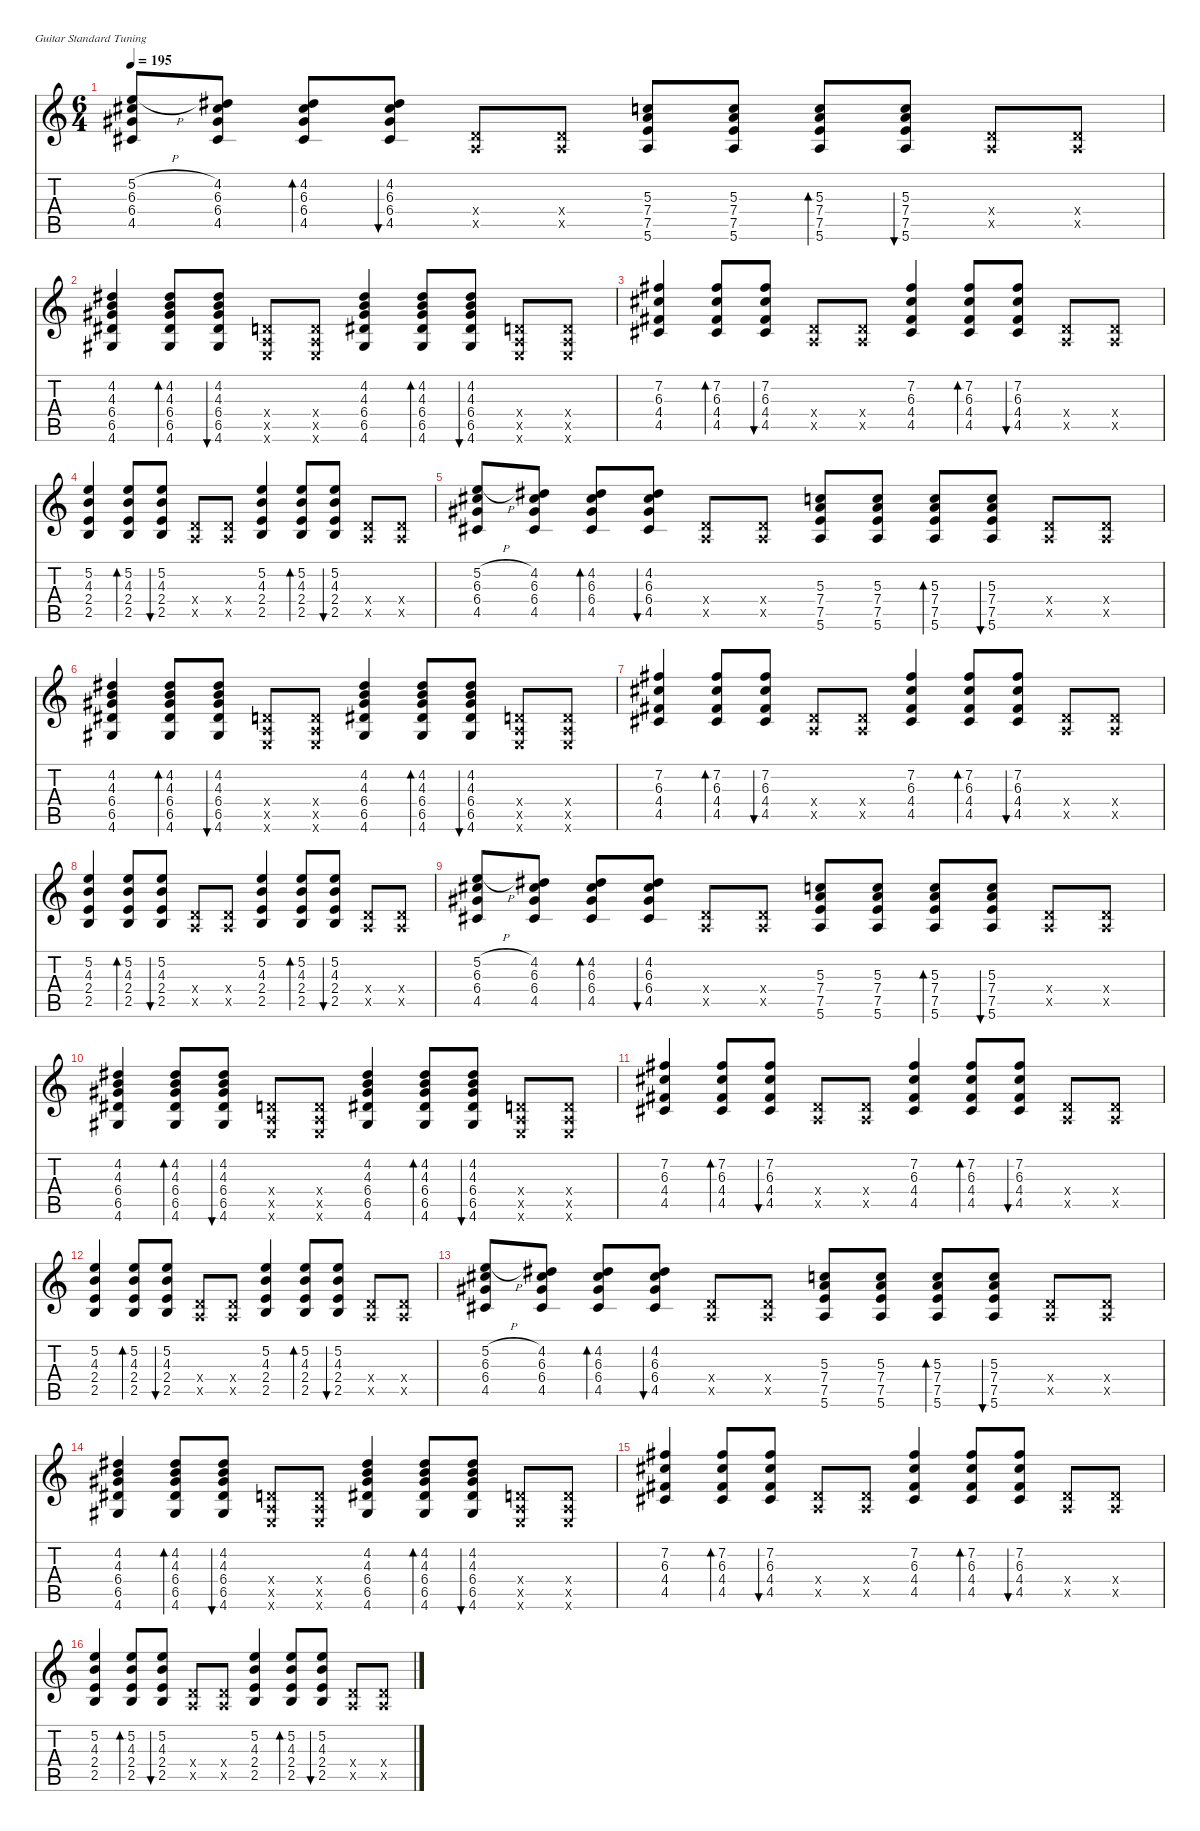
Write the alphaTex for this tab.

\defaultSystemsLayout 4
\hideDynamics
\bracketExtendMode nobrackets
\singleTrackTrackNamePolicy hidden
\multiTrackTrackNamePolicy hidden
\firstSystemTrackNameMode fullname
\firstSystemTrackNameOrientation horizontal
\otherSystemsTrackNameOrientation horizontal
\track ("Guitar 1" "dist.guit.") {mute instrument distortionguitar}
\staff {score tabs}
\tuning (E4 B3 G3 D3 A2 E2)
\ts (6 4)
\tempo 195
\clef g2
\ks c
(5.2{h} 6.3{acc #} 6.4{acc #} 4.5{acc #}).8{dy f beam Up} (4.2{acc #} 6.3{acc #} 6.4{acc #} 4.5{acc #}).8{beam Up} (4.2{acc #} 6.3{acc #} 6.4{acc #} 4.5{acc #}).8{bd 60 beam Up} (4.2{acc #} 6.3{acc #} 6.4{acc #} 4.5{acc #}).8{bu 60 beam Up} (0.4{x} 0.5{x}).8{beam Up} (0.4{x} 0.5{x}).8{beam Up} (5.3 7.4 7.5 5.6).8{beam Up} (5.3 7.4 7.5 5.6).8{beam Up} (5.3 7.4 7.5 5.6).8{bd 60 beam Up} (5.3 7.4 7.5 5.6).8{bu 60 beam Up} (0.4{x} 0.5{x}).8{beam Up} (0.4{x} 0.5{x}).8{beam Up} |
(4.2{acc #} 4.3 6.4{acc #} 6.5{acc #} 4.6{acc #}).4{beam Up} (4.2{acc #} 4.3 6.4{acc #} 6.5{acc #} 4.6{acc #}).8{bd 60 beam Up} (4.2{acc #} 4.3 6.4{acc #} 6.5{acc #} 4.6{acc #}).8{bu 60 beam Up} (0.4{x} 0.5{x} 0.6{x}).8{beam Up} (0.4{x} 0.5{x} 0.6{x}).8{beam Up} (4.2{acc #} 4.3 6.4{acc #} 6.5{acc #} 4.6{acc #}).4{beam Up} (4.2{acc #} 4.3 6.4{acc #} 6.5{acc #} 4.6{acc #}).8{bd 60 beam Up} (4.2{acc #} 4.3 6.4{acc #} 6.5{acc #} 4.6{acc #}).8{bu 60 beam Up} (0.4{x} 0.5{x} 0.6{x}).8{beam Up} (0.4{x} 0.5{x} 0.6{x}).8{beam Up} |
(7.2{acc #} 6.3{acc #} 4.4{acc #} 4.5{acc #}).4{beam Up} (7.2{acc #} 6.3{acc #} 4.4{acc #} 4.5{acc #}).8{bd 60 beam Up} (7.2{acc #} 6.3{acc #} 4.4{acc #} 4.5{acc #}).8{bu 60 beam Up} (0.4{x} 0.5{x}).8{beam Up} (0.4{x} 0.5{x}).8{beam Up} (7.2{acc #} 6.3{acc #} 4.4{acc #} 4.5{acc #}).4{beam Up} (7.2{acc #} 6.3{acc #} 4.4{acc #} 4.5{acc #}).8{bd 60 beam Up} (7.2{acc #} 6.3{acc #} 4.4{acc #} 4.5{acc #}).8{bu 60 beam Up} (0.4{x} 0.5{x}).8{beam Up} (0.4{x} 0.5{x}).8{beam Up} |
(5.2 4.3 2.4 2.5).4{beam Up} (5.2 4.3 2.4 2.5).8{bd 60 beam Up} (5.2 4.3 2.4 2.5).8{bu 60 beam Up} (0.4{x} 0.5{x}).8{beam Up} (0.4{x} 0.5{x}).8{beam Up} (5.2 4.3 2.4 2.5).4{beam Up} (5.2 4.3 2.4 2.5).8{bd 60 beam Up} (5.2 4.3 2.4 2.5).8{bu 60 beam Up} (0.4{x} 0.5{x}).8{beam Up} (0.4{x} 0.5{x}).8{beam Up} |
(5.2{h} 6.3{acc #} 6.4{acc #} 4.5{acc #}).8{beam Up} (4.2{acc #} 6.3{acc #} 6.4{acc #} 4.5{acc #}).8{beam Up} (4.2{acc #} 6.3{acc #} 6.4{acc #} 4.5{acc #}).8{bd 60 beam Up} (4.2{acc #} 6.3{acc #} 6.4{acc #} 4.5{acc #}).8{bu 60 beam Up} (0.4{x} 0.5{x}).8{beam Up} (0.4{x} 0.5{x}).8{beam Up} (5.3 7.4 7.5 5.6).8{beam Up} (5.3 7.4 7.5 5.6).8{beam Up} (5.3 7.4 7.5 5.6).8{bd 60 beam Up} (5.3 7.4 7.5 5.6).8{bu 60 beam Up} (0.4{x} 0.5{x}).8{beam Up} (0.4{x} 0.5{x}).8{beam Up} |
(4.2{acc #} 4.3 6.4{acc #} 6.5{acc #} 4.6{acc #}).4{beam Up} (4.2{acc #} 4.3 6.4{acc #} 6.5{acc #} 4.6{acc #}).8{bd 60 beam Up} (4.2{acc #} 4.3 6.4{acc #} 6.5{acc #} 4.6{acc #}).8{bu 60 beam Up} (0.4{x} 0.5{x} 0.6{x}).8{beam Up} (0.4{x} 0.5{x} 0.6{x}).8{beam Up} (4.2{acc #} 4.3 6.4{acc #} 6.5{acc #} 4.6{acc #}).4{beam Up} (4.2{acc #} 4.3 6.4{acc #} 6.5{acc #} 4.6{acc #}).8{bd 60 beam Up} (4.2{acc #} 4.3 6.4{acc #} 6.5{acc #} 4.6{acc #}).8{bu 60 beam Up} (0.4{x} 0.5{x} 0.6{x}).8{beam Up} (0.4{x} 0.5{x} 0.6{x}).8{beam Up} |
(7.2{acc #} 6.3{acc #} 4.4{acc #} 4.5{acc #}).4{beam Up} (7.2{acc #} 6.3{acc #} 4.4{acc #} 4.5{acc #}).8{bd 60 beam Up} (7.2{acc #} 6.3{acc #} 4.4{acc #} 4.5{acc #}).8{bu 60 beam Up} (0.4{x} 0.5{x}).8{beam Up} (0.4{x} 0.5{x}).8{beam Up} (7.2{acc #} 6.3{acc #} 4.4{acc #} 4.5{acc #}).4{beam Up} (7.2{acc #} 6.3{acc #} 4.4{acc #} 4.5{acc #}).8{bd 60 beam Up} (7.2{acc #} 6.3{acc #} 4.4{acc #} 4.5{acc #}).8{bu 60 beam Up} (0.4{x} 0.5{x}).8{beam Up} (0.4{x} 0.5{x}).8{beam Up} |
(5.2 4.3 2.4 2.5).4{beam Up} (5.2 4.3 2.4 2.5).8{bd 60 beam Up} (5.2 4.3 2.4 2.5).8{bu 60 beam Up} (0.4{x} 0.5{x}).8{beam Up} (0.4{x} 0.5{x}).8{beam Up} (5.2 4.3 2.4 2.5).4{beam Up} (5.2 4.3 2.4 2.5).8{bd 60 beam Up} (5.2 4.3 2.4 2.5).8{bu 60 beam Up} (0.4{x} 0.5{x}).8{beam Up} (0.4{x} 0.5{x}).8{beam Up} |
(5.2{h} 6.3{acc #} 6.4{acc #} 4.5{acc #}).8{beam Up} (4.2{acc #} 6.3{acc #} 6.4{acc #} 4.5{acc #}).8{beam Up} (4.2{acc #} 6.3{acc #} 6.4{acc #} 4.5{acc #}).8{bd 60 beam Up} (4.2{acc #} 6.3{acc #} 6.4{acc #} 4.5{acc #}).8{bu 60 beam Up} (0.4{x} 0.5{x}).8{beam Up} (0.4{x} 0.5{x}).8{beam Up} (5.3 7.4 7.5 5.6).8{beam Up} (5.3 7.4 7.5 5.6).8{beam Up} (5.3 7.4 7.5 5.6).8{bd 60 beam Up} (5.3 7.4 7.5 5.6).8{bu 60 beam Up} (0.4{x} 0.5{x}).8{beam Up} (0.4{x} 0.5{x}).8{beam Up} |
(4.2{acc #} 4.3 6.4{acc #} 6.5{acc #} 4.6{acc #}).4{beam Up} (4.2{acc #} 4.3 6.4{acc #} 6.5{acc #} 4.6{acc #}).8{bd 60 beam Up} (4.2{acc #} 4.3 6.4{acc #} 6.5{acc #} 4.6{acc #}).8{bu 60 beam Up} (0.4{x} 0.5{x} 0.6{x}).8{beam Up} (0.4{x} 0.5{x} 0.6{x}).8{beam Up} (4.2{acc #} 4.3 6.4{acc #} 6.5{acc #} 4.6{acc #}).4{beam Up} (4.2{acc #} 4.3 6.4{acc #} 6.5{acc #} 4.6{acc #}).8{bd 60 beam Up} (4.2{acc #} 4.3 6.4{acc #} 6.5{acc #} 4.6{acc #}).8{bu 60 beam Up} (0.4{x} 0.5{x} 0.6{x}).8{beam Up} (0.4{x} 0.5{x} 0.6{x}).8{beam Up} |
(7.2{acc #} 6.3{acc #} 4.4{acc #} 4.5{acc #}).4{beam Up} (7.2{acc #} 6.3{acc #} 4.4{acc #} 4.5{acc #}).8{bd 60 beam Up} (7.2{acc #} 6.3{acc #} 4.4{acc #} 4.5{acc #}).8{bu 60 beam Up} (0.4{x} 0.5{x}).8{beam Up} (0.4{x} 0.5{x}).8{beam Up} (7.2{acc #} 6.3{acc #} 4.4{acc #} 4.5{acc #}).4{beam Up} (7.2{acc #} 6.3{acc #} 4.4{acc #} 4.5{acc #}).8{bd 60 beam Up} (7.2{acc #} 6.3{acc #} 4.4{acc #} 4.5{acc #}).8{bu 60 beam Up} (0.4{x} 0.5{x}).8{beam Up} (0.4{x} 0.5{x}).8{beam Up} |
(5.2 4.3 2.4 2.5).4{beam Up} (5.2 4.3 2.4 2.5).8{bd 60 beam Up} (5.2 4.3 2.4 2.5).8{bu 60 beam Up} (0.4{x} 0.5{x}).8{beam Up} (0.4{x} 0.5{x}).8{beam Up} (5.2 4.3 2.4 2.5).4{beam Up} (5.2 4.3 2.4 2.5).8{bd 60 beam Up} (5.2 4.3 2.4 2.5).8{bu 60 beam Up} (0.4{x} 0.5{x}).8{beam Up} (0.4{x} 0.5{x}).8{beam Up} |
(5.2{h} 6.3{acc #} 6.4{acc #} 4.5{acc #}).8{beam Up} (4.2{acc #} 6.3{acc #} 6.4{acc #} 4.5{acc #}).8{beam Up} (4.2{acc #} 6.3{acc #} 6.4{acc #} 4.5{acc #}).8{bd 60 beam Up} (4.2{acc #} 6.3{acc #} 6.4{acc #} 4.5{acc #}).8{bu 60 beam Up} (0.4{x} 0.5{x}).8{beam Up} (0.4{x} 0.5{x}).8{beam Up} (5.3 7.4 7.5 5.6).8{beam Up} (5.3 7.4 7.5 5.6).8{beam Up} (5.3 7.4 7.5 5.6).8{bd 60 beam Up} (5.3 7.4 7.5 5.6).8{bu 60 beam Up} (0.4{x} 0.5{x}).8{beam Up} (0.4{x} 0.5{x}).8{beam Up} |
(4.2{acc #} 4.3 6.4{acc #} 6.5{acc #} 4.6{acc #}).4{beam Up} (4.2{acc #} 4.3 6.4{acc #} 6.5{acc #} 4.6{acc #}).8{bd 60 beam Up} (4.2{acc #} 4.3 6.4{acc #} 6.5{acc #} 4.6{acc #}).8{bu 60 beam Up} (0.4{x} 0.5{x} 0.6{x}).8{beam Up} (0.4{x} 0.5{x} 0.6{x}).8{beam Up} (4.2{acc #} 4.3 6.4{acc #} 6.5{acc #} 4.6{acc #}).4{beam Up} (4.2{acc #} 4.3 6.4{acc #} 6.5{acc #} 4.6{acc #}).8{bd 60 beam Up} (4.2{acc #} 4.3 6.4{acc #} 6.5{acc #} 4.6{acc #}).8{bu 60 beam Up} (0.4{x} 0.5{x} 0.6{x}).8{beam Up} (0.4{x} 0.5{x} 0.6{x}).8{beam Up} |
(7.2{acc #} 6.3{acc #} 4.4{acc #} 4.5{acc #}).4{beam Up} (7.2{acc #} 6.3{acc #} 4.4{acc #} 4.5{acc #}).8{bd 60 beam Up} (7.2{acc #} 6.3{acc #} 4.4{acc #} 4.5{acc #}).8{bu 60 beam Up} (0.4{x} 0.5{x}).8{beam Up} (0.4{x} 0.5{x}).8{beam Up} (7.2{acc #} 6.3{acc #} 4.4{acc #} 4.5{acc #}).4{beam Up} (7.2{acc #} 6.3{acc #} 4.4{acc #} 4.5{acc #}).8{bd 60 beam Up} (7.2{acc #} 6.3{acc #} 4.4{acc #} 4.5{acc #}).8{bu 60 beam Up} (0.4{x} 0.5{x}).8{beam Up} (0.4{x} 0.5{x}).8{beam Up} |
(5.2 4.3 2.4 2.5).4{beam Up} (5.2 4.3 2.4 2.5).8{bd 60 beam Up} (5.2 4.3 2.4 2.5).8{bu 60 beam Up} (0.4{x} 0.5{x}).8{beam Up} (0.4{x} 0.5{x}).8{beam Up} (5.2 4.3 2.4 2.5).4{beam Up} (5.2 4.3 2.4 2.5).8{bd 60 beam Up} (5.2 4.3 2.4 2.5).8{bu 60 beam Up} (0.4{x} 0.5{x}).8{beam Up} (0.4{x} 0.5{x}).8{beam Up}
